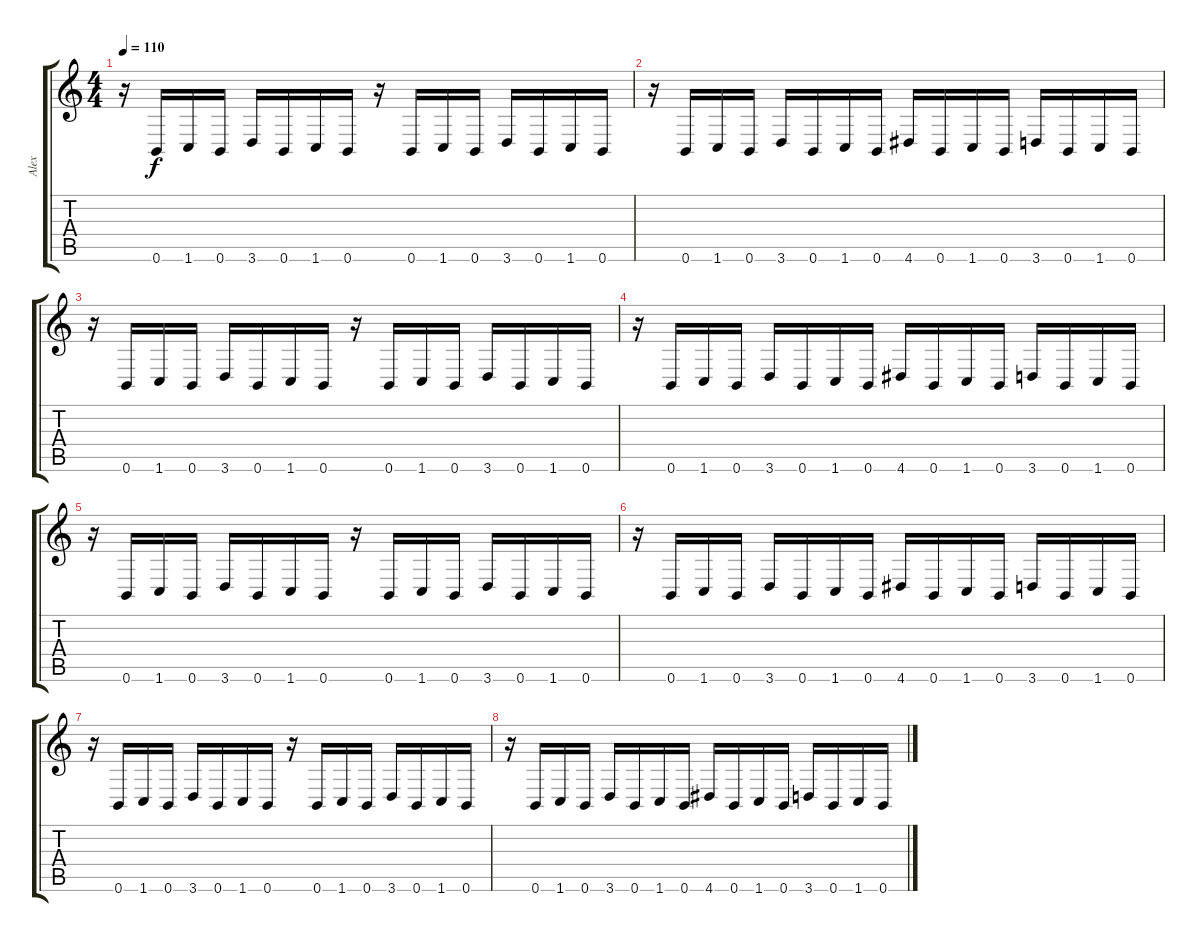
\track ("Alex" "Alex") {instrument overdrivenguitar}
\staff {score tabs}
\tuning (Db4 Ab3 E3 B2 Gb2 B1) {hide}
\ts (4 4)
\tempo 110
\clef g2
\ks c
r.16{dy f} 0.6.16 1.6.16 0.6.16 3.6.16 0.6.16 1.6.16 0.6.16 r.16 0.6.16 1.6.16 0.6.16 3.6.16 0.6.16 1.6.16 0.6.16 |
r.16 0.6.16 1.6.16 0.6.16 3.6.16 0.6.16 1.6.16 0.6.16 4.6.16 0.6.16 1.6.16 0.6.16 3.6.16 0.6.16 1.6.16 0.6.16 |
r.16 0.6.16 1.6.16 0.6.16 3.6.16 0.6.16 1.6.16 0.6.16 r.16 0.6.16 1.6.16 0.6.16 3.6.16 0.6.16 1.6.16 0.6.16 |
r.16 0.6.16 1.6.16 0.6.16 3.6.16 0.6.16 1.6.16 0.6.16 4.6.16 0.6.16 1.6.16 0.6.16 3.6.16 0.6.16 1.6.16 0.6.16 |
r.16 0.6.16 1.6.16 0.6.16 3.6.16 0.6.16 1.6.16 0.6.16 r.16 0.6.16 1.6.16 0.6.16 3.6.16 0.6.16 1.6.16 0.6.16 |
r.16 0.6.16 1.6.16 0.6.16 3.6.16 0.6.16 1.6.16 0.6.16 4.6.16 0.6.16 1.6.16 0.6.16 3.6.16 0.6.16 1.6.16 0.6.16 |
r.16 0.6.16 1.6.16 0.6.16 3.6.16 0.6.16 1.6.16 0.6.16 r.16 0.6.16 1.6.16 0.6.16 3.6.16 0.6.16 1.6.16 0.6.16 |
r.16 0.6.16 1.6.16 0.6.16 3.6.16 0.6.16 1.6.16 0.6.16 4.6.16 0.6.16 1.6.16 0.6.16 3.6.16 0.6.16 1.6.16 0.6.16
